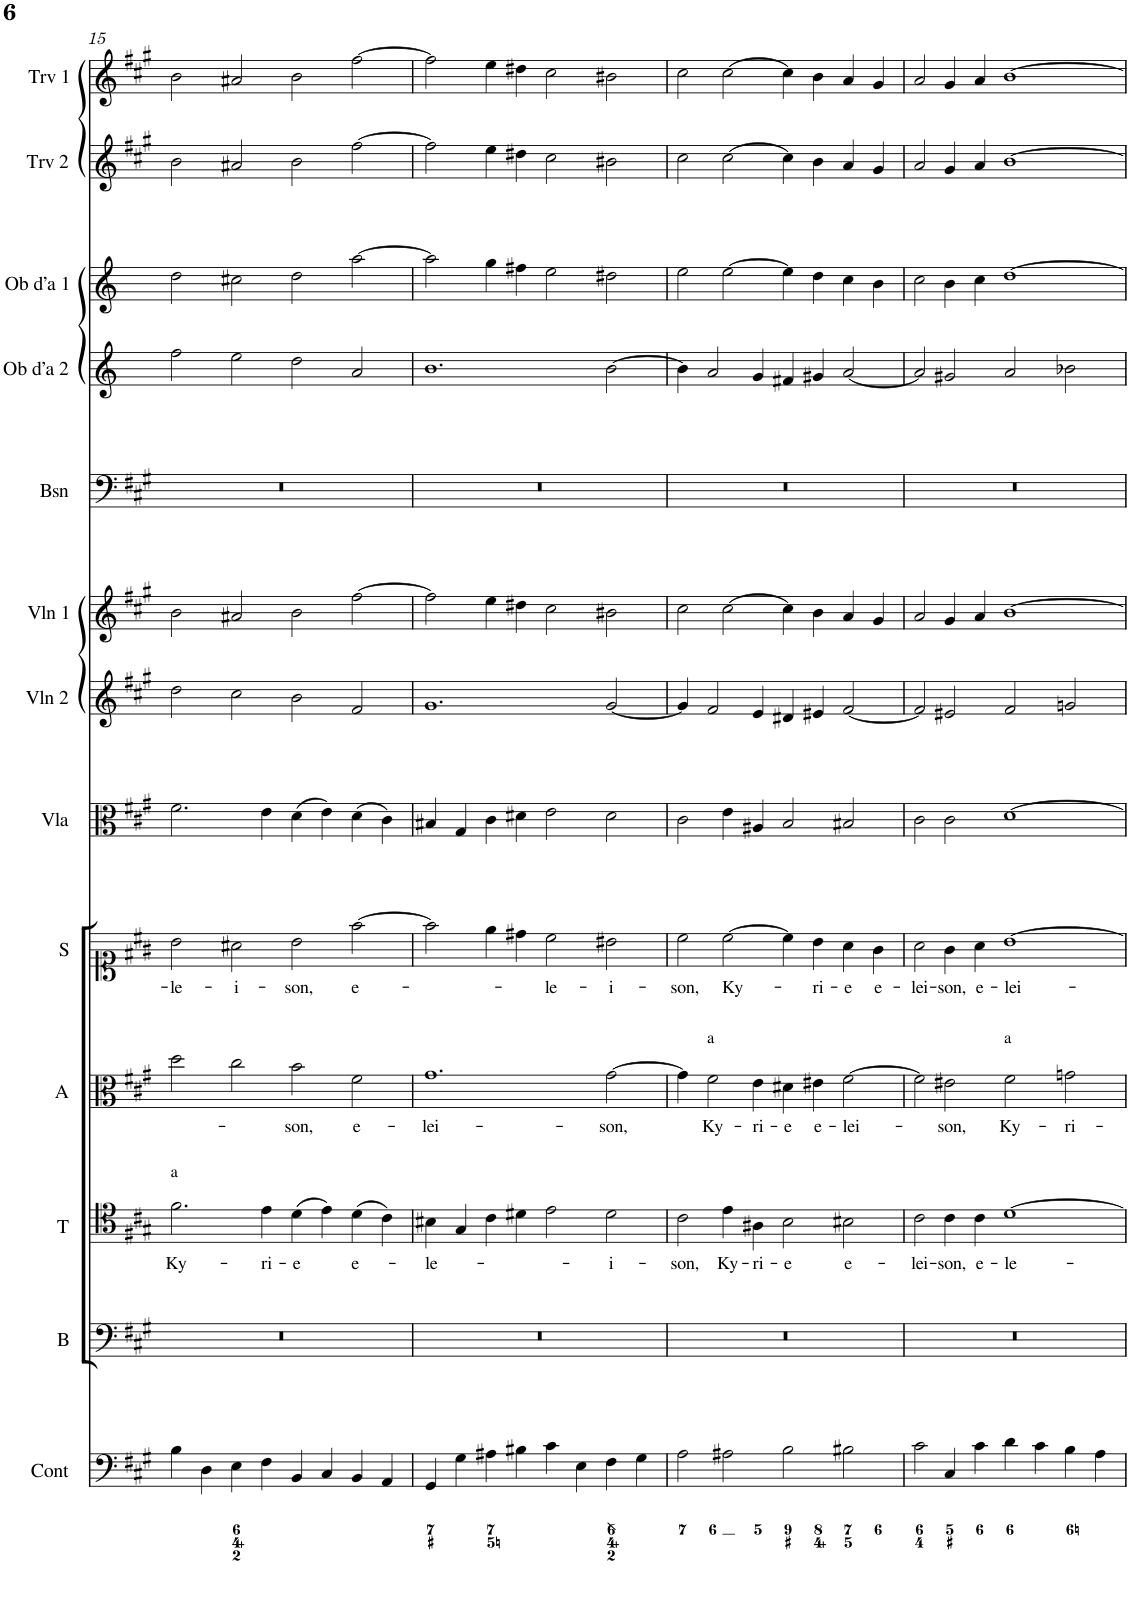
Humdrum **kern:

**kern	**kern	**kern	**text	**kern	**text	**kern	**text	**kern	**kern	**kern	**kern	**kern	**kern	**kern	**kern
*part13	*part12	*part11	*part11	*part10	*part10	*part9	*part9	*part8	*part7	*part6	*part5	*part4	*part3	*part2	*part1
*staff13	*staff12	*staff11	*staff11	*staff10	*staff10	*staff9	*staff9	*staff8	*staff7	*staff6	*staff5	*staff4	*staff3	*staff2	*staff1
*I"Continuo	*I"Bass	*I"Tenor	*	*I"Alto	*	*I"Soprano	*	*I"Viola	*I"Violin 2	*I"Violin 1	*I"Bassoon	*I"Oboe d’amore 2	*I"Oboe d’amore 1	*I"Traverso 2	*I"Traverso 1
*I'Cont	*I'B	*I'T	*	*I'A	*	*I'S	*	*I'Vla	*I'Vln 2	*I'Vln 1	*I'Bsn	*I'Ob d’a 2	*I'Ob d’a 1	*I'Trv 2	*I'Trv 1
!!LO:PB:g=z
*clefF4	*clefF4	*clefC4	*	*clefC3	*	*clefC1	*	*clefC3	*clefG2	*clefG2	*clefF4	*clefG2	*clefG2	*clefG2	*clefG2
*	*	*	*	*	*	*	*	*	*	*	*	*Trd2c3	*Trd2c3	*	*
*k[f#c#g#]	*k[f#c#g#]	*k[f#c#g#]	*	*k[f#c#g#]	*	*k[f#c#g#]	*	*k[f#c#g#]	*k[f#c#g#]	*k[f#c#g#]	*k[f#c#g#]	*k[]	*k[]	*k[f#c#g#]	*k[f#c#g#]
*M4/2	*M4/2	*M4/2	*	*M4/2	*	*M4/2	*	*M4/2	*M4/2	*M4/2	*M4/2	*M4/2	*M4/2	*M4/2	*M4/2
*met(c|)	*met(c|)	*met(c|)	*	*met(c|)	*	*met(c|)	*	*met(c|)	*met(c|)	*met(c|)	*met(c|)	*met(c|)	*met(c|)	*met(c|)	*met(c|)
=15	=15	=15	=15	=15	=15	=15	=15	=15	=15	=15	=15	=15	=15	=15	=15
*	*^	*	*	*	*	*	*	*	*	*	*	*	*	*	*
!	!	!	!LO:TX:a:t=a	!	!	!	!	!	!	!	!	!	!	!	!	!
!	!	!	!	!LO:LY:b	!	!	!	!LO:LY:b	!	!	!	!	!	!	!	!
*	*	*	*	*	*	*	*	*	*	*	*	*^	*	*	*	*
4B\	0r	1ryy	2.f#\	Ky-	2dd\	.	2b\	-le-	2.f#\	2dd\	2b\	0r	1ryy	2ff\	2dd\	2b\	2b\
4D\	.	.	.	.	.	.	.	.	.	.	.	.	.	.	.	.	.
!	!	!	!	!	!	!	!	!LO:LY:b	!	!	!	!	!	!	!	!	!
4E\	.	.	.	.	2cc#\	.	2a#X\	-i-	.	2cc#\	2a#X/	.	.	2ee\	2cc#X\	2a#X/	2a#X/
!	!	!	!	!LO:LY:b	!	!	!	!	!	!	!	!	!	!	!	!	!
4F#\	.	.	4e\	-ri-	.	.	.	.	4e\	.	.	.	.	.	.	.	.
!	!	!	!	!LO:LY:b	!	!LO:LY:b	!	!LO:LY:b	!	!	!	!	!	!	!	!	!
4BB/	.	4c#	(4d\	-e	2b\	son,	2b\	-son,	(4d\	2b\	2b\	.	4c#	2dd\	2dd\	2b\	2b\
4C#/	.	2.ryy	4e\)	.	.	.	.	.	4e\)	.	.	.	2.ryy	.	.	.	.
!	!	!	!	!LO:LY:b	!	!LO:LY:b	!	!LO:LY:b	!	!	!	!	!	!	!	!	!
4BB/	.	.	(4d\	e-	2f#\	e-	[2ff#\	e-	(4d\	2f#/	[2ff#\	.	.	2a/	[2aa\	[2ff#\	[2ff#\
4AA/	.	.	4c#\)	.	.	.	.	.	4c#\)	.	.	.	.	.	.	.	.
*	*v	*v	*	*	*	*	*	*	*	*	*	*v	*v	*	*	*	*
=16	=16	=16	=16	=16	=16	=16	=16	=16	=16	=16	=16	=16	=16	=16	=16
!	!	!	!LO:LY:b	!	!LO:LY:b	!	!	!	!	!	!	!	!	!	!
4GG#/	0r	4B#X\	-le-	1.g#	-lei-	2ff#\]	.	4B#X/	1.g#	2ff#\]	0r	1.b	2aa\]	2ff#\]	2ff#\]
4G#\	.	4G#/	.	.	.	.	.	4G#/	.	.	.	.	.	.	.
4A#X\	.	4c#\	.	.	.	4ee\	.	4c#\	.	4ee\	.	.	4gg\	4ee\	4ee\
4B#X\	.	4d#X\	.	.	.	4dd#X\	.	4d#X\	.	4dd#X\	.	.	4ff#X\	4dd#X\	4dd#X\
!	!	!	!	!	!	!	!LO:LY:b	!	!	!	!	!	!	!	!
4c#\	.	2e\	.	.	.	2cc#\	le-	2e\	.	2cc#\	.	.	2ee\	2cc#\	2cc#\
4E\	.	.	.	.	.	.	.	.	.	.	.	.	.	.	.
!	!	!	!LO:LY:b	!	!LO:LY:b	!	!LO:LY:b	!	!	!	!	!	!	!	!
4F#\	.	2d#\	-i-	[2g#\	-son,	2b#X\	-i-	2d#\	[2g#/	2b#X\	.	[2b\	2dd#X\	2b#X\	2b#X\
4G#\	.	.	.	.	.	.	.	.	.	.	.	.	.	.	.
=17	=17	=17	=17	=17	=17	=17	=17	=17	=17	=17	=17	=17	=17	=17	=17
!	!	!	!LO:LY:b	!	!	!	!LO:LY:b	!	!	!	!	!	!	!	!
2A\	0r	2c#\	-son,	4g#\]	.	2cc#\	-son,	2c#\	4g#/]	2cc#\	0r	4b\]	2ee\	2cc#\	2cc#\
!	!	!	!	!LO:TX:a:t=a	!	!	!	!	!	!	!	!	!	!	!
!	!	!	!	!	!LO:LY:b	!	!	!	!	!	!	!	!	!	!
.	.	.	.	2f#\	Ky-	.	.	.	2f#/	.	.	2a/	.	.	.
!	!	!	!LO:LY:b	!	!	!	!LO:LY:b	!	!	!	!	!	!	!	!
2A#X\	.	4e\	Ky-	.	.	[2cc#\	Ky-	4e\	.	[2cc#\	.	.	[2ee\	[2cc#\	[2cc#\
!	!	!	!LO:LY:b	!	!LO:LY:b	!	!	!	!	!	!	!	!	!	!
.	.	4A#X\	-ri-	4e\	-ri-	.	.	4A#X/	4e/	.	.	4g/	.	.	.
!	!	!	!LO:LY:b	!	!LO:LY:b	!	!	!	!	!	!	!	!	!	!
2B\	.	2B\	-e	4d#X\	-e	4cc#\]	.	2B/	4d#X/	4cc#\]	.	4f#X/	4ee\]	4cc#\]	4cc#\]
!	!	!	!	!	!LO:LY:b	!	!LO:LY:b	!	!	!	!	!	!	!	!
.	.	.	.	4e#X\	e-	4b\	-ri-	.	4e#X/	4b\	.	4g#X/	4dd\	4b\	4b\
!	!	!	!LO:LY:b	!	!LO:LY:b	!	!LO:LY:b	!	!	!	!	!	!	!	!
2B#X\	.	2B#X\	e-	[2f#\	-lei-	4a\	-e	2B#X/	[2f#/	4a/	.	[2a/	4cc\	4a/	4a/
!	!	!	!	!	!	!	!LO:LY:b	!	!	!	!	!	!	!	!
.	.	.	.	.	.	4g#\	e-	.	.	4g#/	.	.	4b\	4g#/	4g#/
=18	=18	=18	=18	=18	=18	=18	=18	=18	=18	=18	=18	=18	=18	=18	=18
!	!	!	!LO:LY:b	!	!	!	!LO:LY:b	!	!	!	!	!	!	!	!
2c#\	0r	2c#\	-lei-	2f#\]	.	2a\	-lei-	2c#\	2f#/]	2a/	0r	2a/]	2cc\	2a/	2a/
!	!	!	!LO:LY:b	!	!LO:LY:b	!	!LO:LY:b	!	!	!	!	!	!	!	!
4C#/	.	4c#\	-son,	2e#X\	-son,	4g#\	-son,	2c#\	2e#X/	4g#/	.	2g#X/	4b\	4g#/	4g#/
!	!	!	!LO:LY:b	!	!	!	!LO:LY:b	!	!	!	!	!	!	!	!
4c#\	.	4c#\	e-	.	.	4a\	e-	.	.	4a/	.	.	4cc\	4a/	4a/
!	!	!	!	!LO:TX:a:t=a	!	!	!	!	!	!	!	!	!	!	!
!	!	!	!LO:LY:b	!	!LO:LY:b	!	!LO:LY:b	!	!	!	!	!	!	!	!
4d\	.	[1d	-le-	2f#\	Ky-	[1b	-lei-	[1d	2f#/	[1b	.	2a/	[1dd	[1b	[1b
4c#\	.	.	.	.	.	.	.	.	.	.	.	.	.	.	.
!	!	!	!	!	!LO:LY:b	!	!	!	!	!	!	!	!	!	!
4B\	.	.	.	2gn\	-ri-	.	.	.	2gn/	.	.	2b-X\	.	.	.
4A\	.	.	.	.	.	.	.	.	.	.	.	.	.	.	.
=	=	=	=	=	=	=	=	=	=	=	=	=	=	=	=
*-	*-	*-	*-	*-	*-	*-	*-	*-	*-	*-	*-	*-	*-	*-	*-
